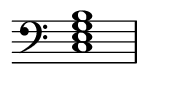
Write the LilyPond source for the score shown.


\version "2.24.0"

\paper {
  #(set-paper-size "custom")
  paper-width = 30\mm
  paper-height = 20\mm
  indent = 0\mm
  top-margin = 0\mm
  bottom-margin = 0\mm
  left-margin = 2\mm
  right-margin = 2\mm
}

\layout {
  \context {
    \Score
    \omit BarNumber
  }
}

\header {
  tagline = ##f
}

\fixed c, {
  \omit Staff.TimeSignature
  \clef bass
  \chordmode {
    c1:maj7
  }
}
